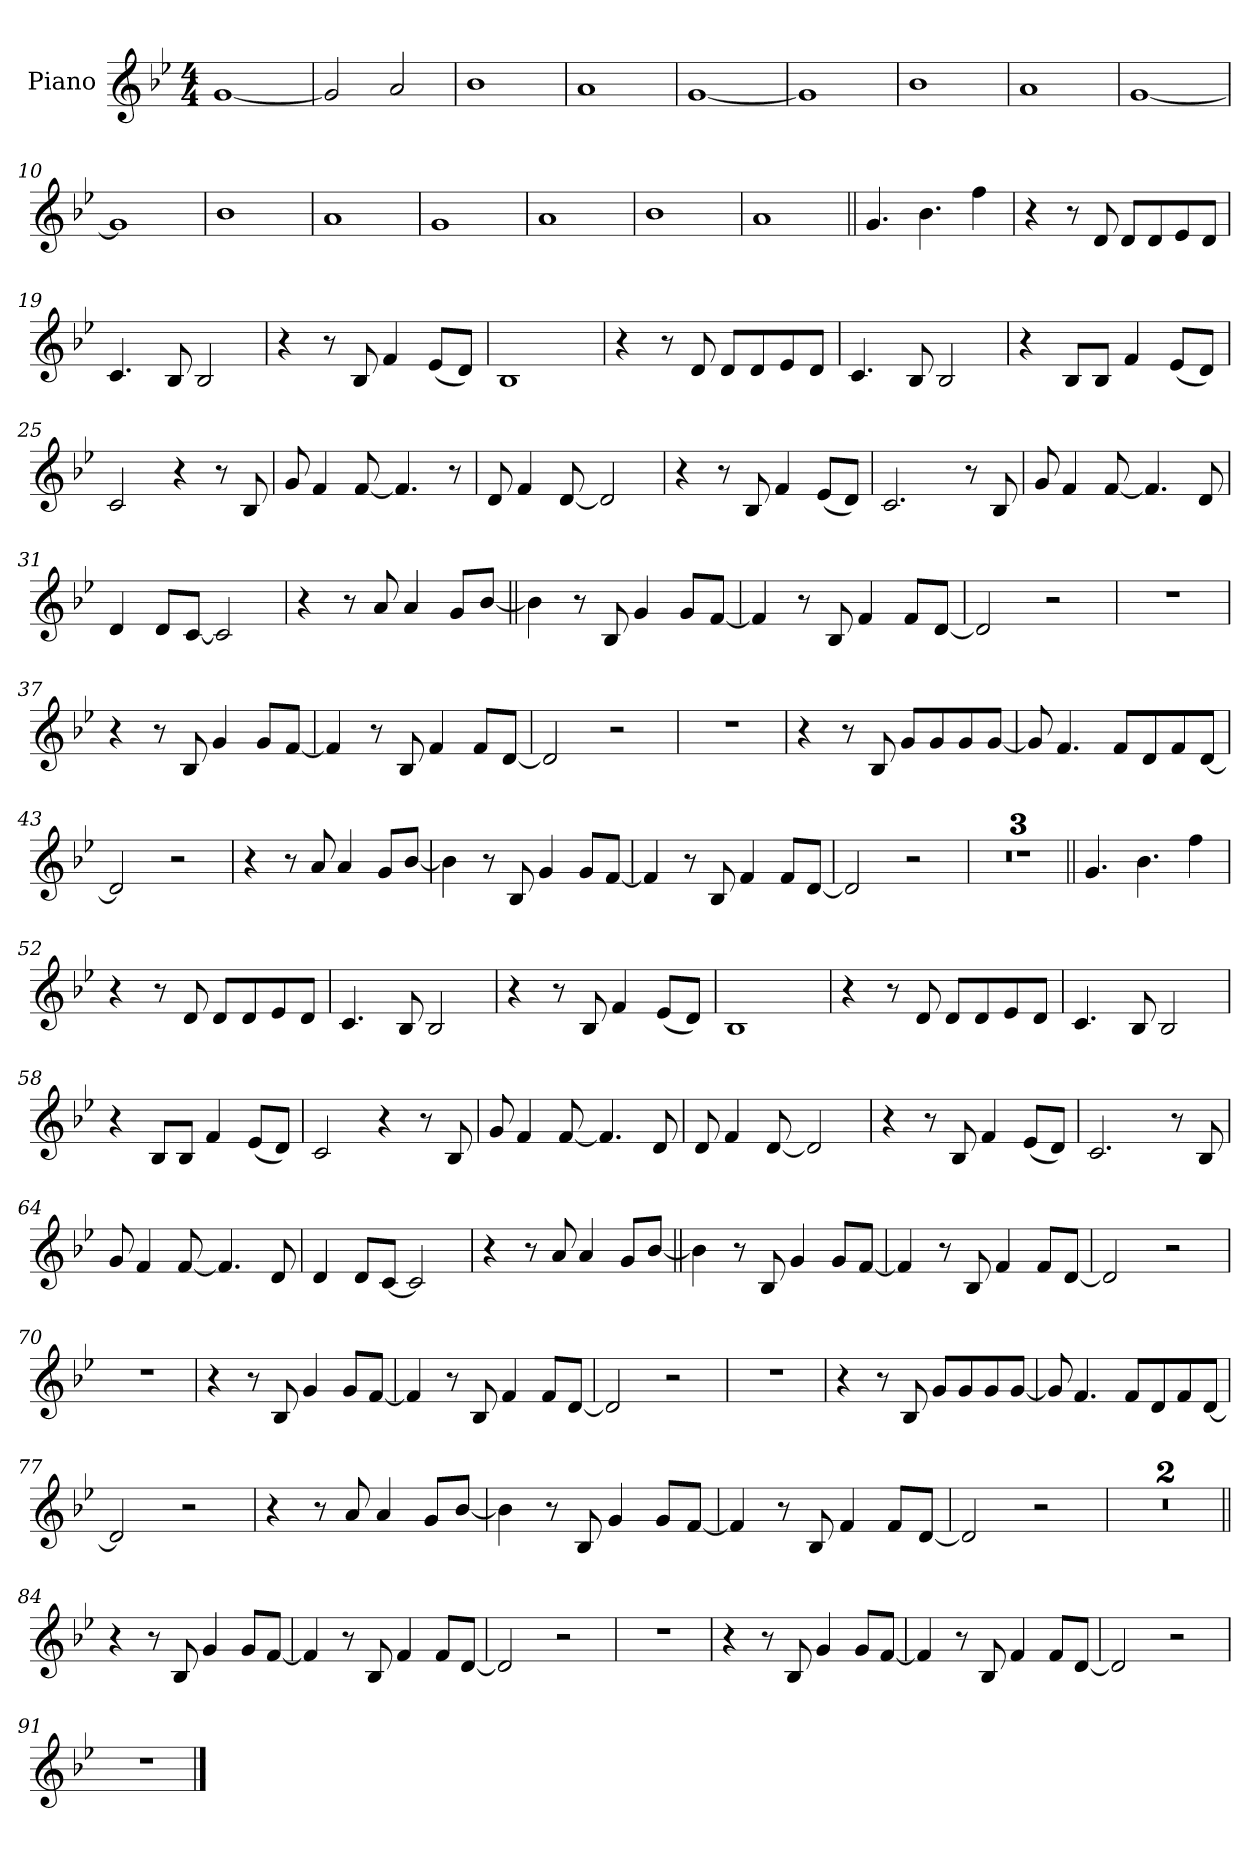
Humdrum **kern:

**kern
*part1
*staff1
*I"Piano
*I'Pno.
*clefG2
*k[b-e-]
*M4/4
=1
[1g!
=2
2g!]
2a!
=3
1b-!
=4
1a!
=5
[1g!
=6
1g!]
=7
1b-!
=8
1a!
=9
[1g!
=10
1g!]
=11
1b-!
=12
1a!
=13
1g!
=14
1a!
=15
1b-!
=16
1a!
=17||
4.g!
4.b-!
4ff!
=18
4r
8r
8d
8dL
8d
8e-
8dJ
=19
4.c
8B-
2B-
=20
4r
8r
8B-
4f
(8e-L
8dJ)
=21
1B-
=22
4r
8r
8d
8dL
8d
8e-
8dJ
=23
4.c
8B-
2B-
=24
4r
8B-L
8B-J
4f
(8e-L
8dJ)
=25
2c
4r
8r
8B-
=26
8g
4f
[8f
4.f]
8r
=27
8d
4f
[8d
2d]
=28
4r
8r
8B-
4f
(8e-L
8dJ)
=29
2.c
8r
8B-
=30
8g
4f
[8f
4.f]
8d
=31
4d
8dL
[8cJ
2c]
=32
4r
8r
8a
4a
8gL
[8b-J
=33||
4b-]
8r
8B-
4g
8gL
[8fJ
=34
4f]
8r
8B-
4f
8fL
[8dJ
=35
2d]
2r
=36
1r
=37
4r
8r
8B-
4g
8gL
[8fJ
=38
4f]
8r
8B-
4f
8fL
[8dJ
=39
2d]
2r
=40
1r
=41
4r
8r
8B-
8gL
8g
8g
[8gJ
=42
8g]
4.f
8fL
8d
8f
[8dJ
=43
2d]
2r
=44
4r
8r
8a
4a
8gL
[8b-J
=45
4b-]
8r
8B-
4g
8gL
[8fJ
=46
4f]
8r
8B-
4f
8fL
[8dJ
=47
2d]
2r
=48
1r
=49
1r
=50
1r
=51||
4.g!
4.b-!
4ff!
=52
4r
8r
8d
8dL
8d
8e-
8dJ
=53
4.c
8B-
2B-
=54
4r
8r
8B-
4f
(8e-L
8dJ)
=55
1B-
=56
4r
8r
8d
8dL
8d
8e-
8dJ
=57
4.c
8B-
2B-
=58
4r
8B-L
8B-J
4f
(8e-L
8dJ)
=59
2c
4r
8r
8B-
=60
8g
4f
[8f
4.f]
8d
=61
8d
4f
[8d
2d]
=62
4r
8r
8B-
4f
(8e-L
8dJ)
=63
2.c
8r
8B-
=64
8g
4f
[8f
4.f]
8d
=65
4d
8dL
[8cJ
2c]
=66
4r
8r
8a
4a
8gL
[8b-J
=67||
4b-]
8r
8B-
4g
8gL
[8fJ
=68
4f]
8r
8B-
4f
8fL
[8dJ
=69
2d]
2r
=70
1r
=71
4r
8r
8B-
4g
8gL
[8fJ
=72
4f]
8r
8B-
4f
8fL
[8dJ
=73
2d]
2r
=74
1r
=75
4r
8r
8B-
8gL
8g
8g
[8gJ
=76
8g]
4.f
8fL
8d
8f
[8dJ
=77
2d]
2r
=78
4r
8r
8a
4a
8gL
[8b-J
=79
4b-]
8r
8B-
4g
8gL
[8fJ
=80
4f]
8r
8B-
4f
8fL
[8dJ
=81
2d]
2r
=82
1r
=83
1r
=84||
4r
8r
8B-!
4g!
8g!L
[8f!J
=85
4f!]
8r
8B-!
4f!
8f!L
[8d!J
=86
2d!]
2r
=87
1r
=88
4r
8r
8B-!
4g!
8g!L
[8f!J
=89
4f!]
8r
8B-!
4f!
8f!L
[8d!J
=90
2d!]
2r
=91
1r
==
*-
